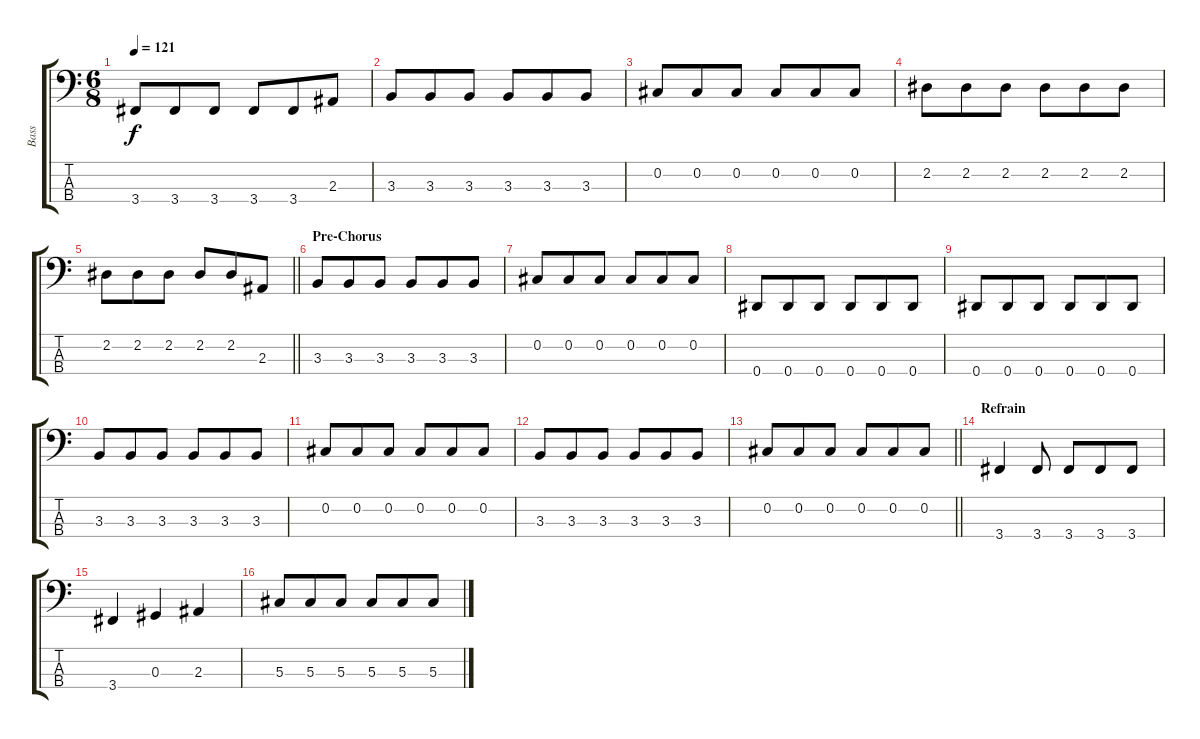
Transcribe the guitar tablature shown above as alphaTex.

\track ("Bass" "Bass") {instrument electricbassfinger}
\staff {score tabs}
\tuning (Gb2 Db2 Ab1 Eb1) {hide}
\ts (6 8)
\tempo 121
\clef f4
\ks c
3.4.8{dy f} 3.4.8 3.4.8 3.4.8 3.4.8 2.3.8 |
3.3.8 3.3.8 3.3.8 3.3.8 3.3.8 3.3.8 |
0.2.8 0.2.8 0.2.8 0.2.8 0.2.8 0.2.8 |
2.2.8 2.2.8 2.2.8 2.2.8 2.2.8 2.2.8 |
\barLineRight lightlight
2.2.8 2.2.8 2.2.8 2.2.8 2.2.8 2.3.8 |
\section ("" "Pre-Chorus")
3.3.8 3.3.8 3.3.8 3.3.8 3.3.8 3.3.8 |
0.2.8 0.2.8 0.2.8 0.2.8 0.2.8 0.2.8 |
0.4.8 0.4.8 0.4.8 0.4.8 0.4.8 0.4.8 |
0.4.8 0.4.8 0.4.8 0.4.8 0.4.8 0.4.8 |
3.3.8 3.3.8 3.3.8 3.3.8 3.3.8 3.3.8 |
0.2.8 0.2.8 0.2.8 0.2.8 0.2.8 0.2.8 |
3.3.8 3.3.8 3.3.8 3.3.8 3.3.8 3.3.8 |
\barLineRight lightlight
0.2.8 0.2.8 0.2.8 0.2.8 0.2.8 0.2.8 |
\section ("" "Refrain")
3.4.4 3.4.8 3.4.8 3.4.8 3.4.8 |
3.4.4 0.3.4 2.3.4 |
5.3.8 5.3.8 5.3.8 5.3.8 5.3.8 5.3.8
